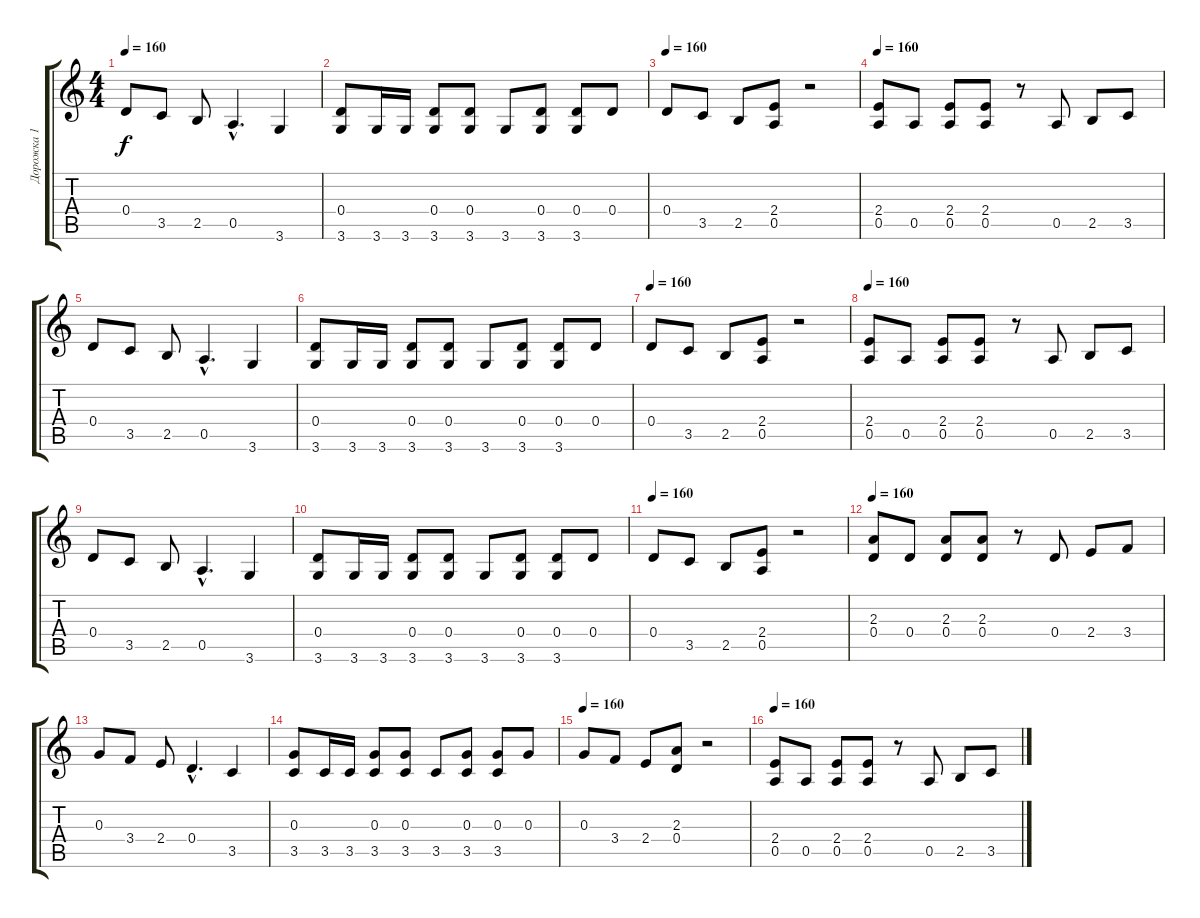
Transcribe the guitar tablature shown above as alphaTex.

\track ("Дорожка 1" "Дорожка 1") {instrument distortionguitar}
\staff {score tabs}
\tuning (E4 B3 G3 D3 A2 E2) {hide}
\ts (4 4)
\tempo 160
\clef g2
\ks c
0.4.8{dy f} 3.5.8 2.5.8 0.5{hac}.4{d} 3.6.4 |
(0.4 3.6).8 3.6.16 3.6.16 (0.4 3.6).8 (0.4 3.6).8 3.6.8 (0.4 3.6).8 (0.4 3.6).8 0.4.8 |
\tempo 160
0.4.8 3.5.8 2.5.8 (2.4 0.5).8 r.2 |
\tempo 160
(2.4 0.5).8 0.5.8 (2.4 0.5).8 (2.4 0.5).8 r.8 0.5.8 2.5.8 3.5.8 |
0.4.8 3.5.8 2.5.8 0.5{hac}.4{d} 3.6.4 |
(0.4 3.6).8 3.6.16 3.6.16 (0.4 3.6).8 (0.4 3.6).8 3.6.8 (0.4 3.6).8 (0.4 3.6).8 0.4.8 |
\tempo 160
0.4.8 3.5.8 2.5.8 (2.4 0.5).8 r.2 |
\tempo 160
(2.4 0.5).8 0.5.8 (2.4 0.5).8 (2.4 0.5).8 r.8 0.5.8 2.5.8 3.5.8 |
0.4.8 3.5.8 2.5.8 0.5{hac}.4{d} 3.6.4 |
(0.4 3.6).8 3.6.16 3.6.16 (0.4 3.6).8 (0.4 3.6).8 3.6.8 (0.4 3.6).8 (0.4 3.6).8 0.4.8 |
\tempo 160
0.4.8 3.5.8 2.5.8 (2.4 0.5).8 r.2 |
\tempo 160
(2.3 0.4).8 0.4.8 (2.3 0.4).8 (2.3 0.4).8 r.8 0.4.8 2.4.8 3.4.8 |
0.3.8 3.4.8 2.4.8 0.4{hac}.4{d} 3.5.4 |
(0.3 3.5).8 3.5.16 3.5.16 (0.3 3.5).8 (0.3 3.5).8 3.5.8 (0.3 3.5).8 (0.3 3.5).8 0.3.8 |
\tempo 160
0.3.8 3.4.8 2.4.8 (2.3 0.4).8 r.2 |
\tempo 160
(2.4 0.5).8 0.5.8 (2.4 0.5).8 (2.4 0.5).8 r.8 0.5.8 2.5.8 3.5.8
